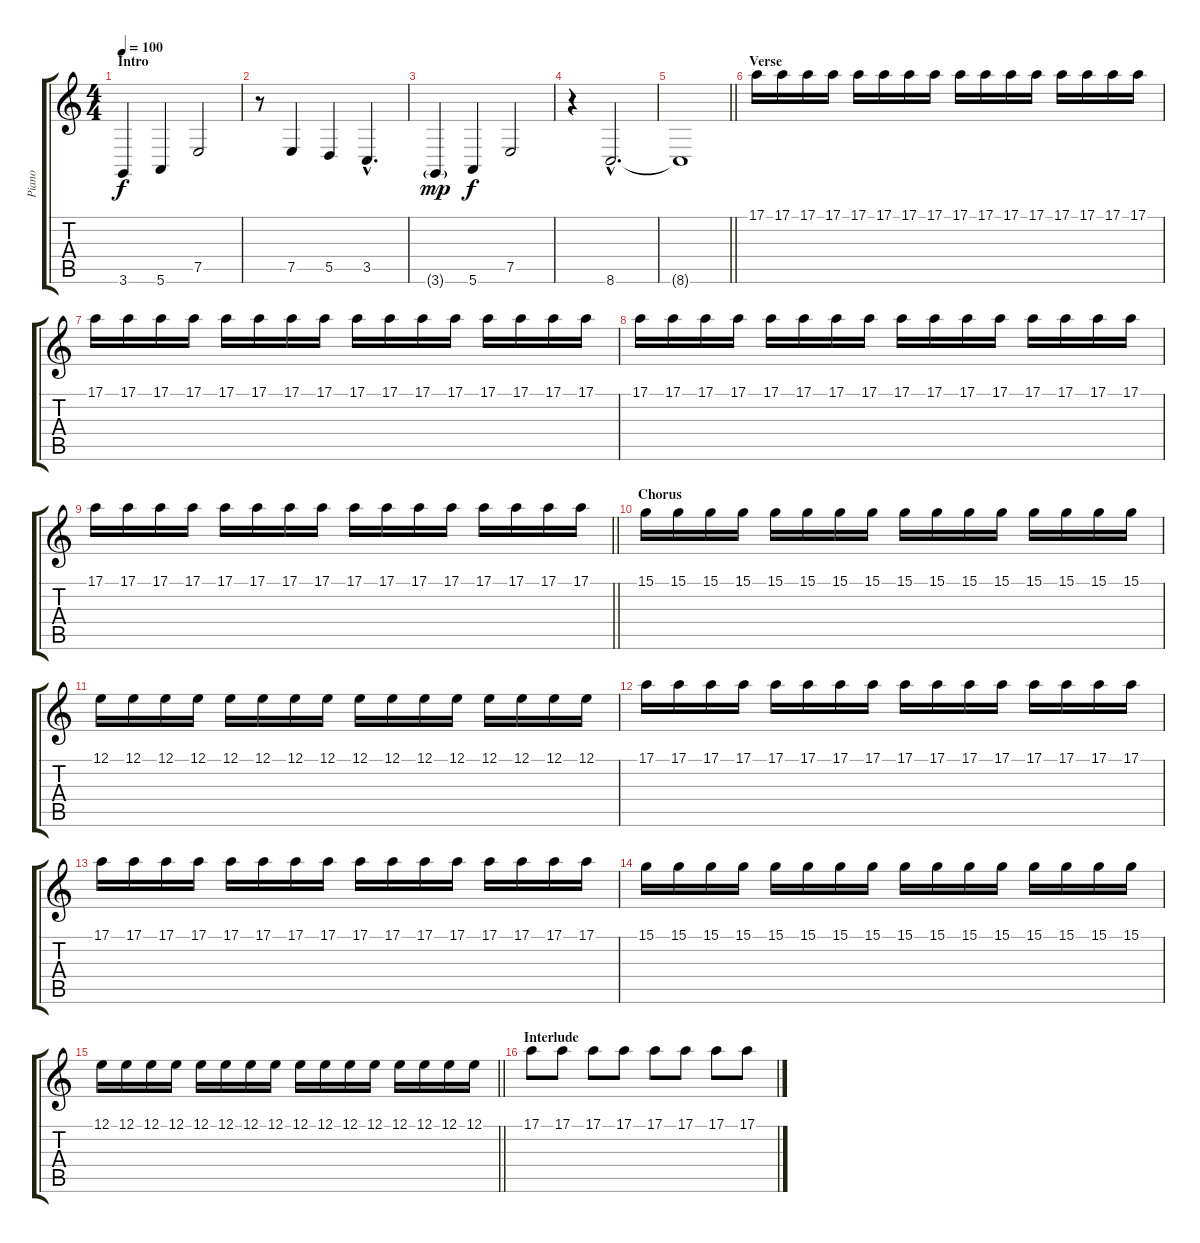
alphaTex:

\track ("Piano" "Piano") {instrument acousticgrandpiano}
\staff {score tabs}
\tuning (E4 B3 G3 D3 A2 E2) {hide}
\ts (4 4)
\section ("" "Intro")
\tempo 100
\clef g2
\ks c
3.6.4{dy f instrument acousticgrandpiano} 5.6.4 7.5.2 |
r.8 7.5.4 5.5.4 3.5{hac}.4{d} |
3.6{g}.4{dy mp} 5.6.4{dy f} 7.5.2 |
r.4 8.6{hac}.2{d} |
\barLineRight lightlight
8.6{t}.1 |
\section ("" "Verse")
17.1.16 17.1.16 17.1.16 17.1.16 17.1.16 17.1.16 17.1.16 17.1.16 17.1.16 17.1.16 17.1.16 17.1.16 17.1.16 17.1.16 17.1.16 17.1.16 |
17.1.16 17.1.16 17.1.16 17.1.16 17.1.16 17.1.16 17.1.16 17.1.16 17.1.16 17.1.16 17.1.16 17.1.16 17.1.16 17.1.16 17.1.16 17.1.16 |
17.1.16 17.1.16 17.1.16 17.1.16 17.1.16 17.1.16 17.1.16 17.1.16 17.1.16 17.1.16 17.1.16 17.1.16 17.1.16 17.1.16 17.1.16 17.1.16 |
\barLineRight lightlight
17.1.16 17.1.16 17.1.16 17.1.16 17.1.16 17.1.16 17.1.16 17.1.16 17.1.16 17.1.16 17.1.16 17.1.16 17.1.16 17.1.16 17.1.16 17.1.16 |
\section ("" "Chorus")
15.1.16 15.1.16 15.1.16 15.1.16 15.1.16 15.1.16 15.1.16 15.1.16 15.1.16 15.1.16 15.1.16 15.1.16 15.1.16 15.1.16 15.1.16 15.1.16 |
12.1.16 12.1.16 12.1.16 12.1.16 12.1.16 12.1.16 12.1.16 12.1.16 12.1.16 12.1.16 12.1.16 12.1.16 12.1.16 12.1.16 12.1.16 12.1.16 |
17.1.16 17.1.16 17.1.16 17.1.16 17.1.16 17.1.16 17.1.16 17.1.16 17.1.16 17.1.16 17.1.16 17.1.16 17.1.16 17.1.16 17.1.16 17.1.16 |
17.1.16 17.1.16 17.1.16 17.1.16 17.1.16 17.1.16 17.1.16 17.1.16 17.1.16 17.1.16 17.1.16 17.1.16 17.1.16 17.1.16 17.1.16 17.1.16 |
15.1.16 15.1.16 15.1.16 15.1.16 15.1.16 15.1.16 15.1.16 15.1.16 15.1.16 15.1.16 15.1.16 15.1.16 15.1.16 15.1.16 15.1.16 15.1.16 |
\barLineRight lightlight
12.1.16 12.1.16 12.1.16 12.1.16 12.1.16 12.1.16 12.1.16 12.1.16 12.1.16 12.1.16 12.1.16 12.1.16 12.1.16 12.1.16 12.1.16 12.1.16 |
\section ("" "Interlude")
17.1.8 17.1.8 17.1.8 17.1.8 17.1.8 17.1.8 17.1.8 17.1.8
